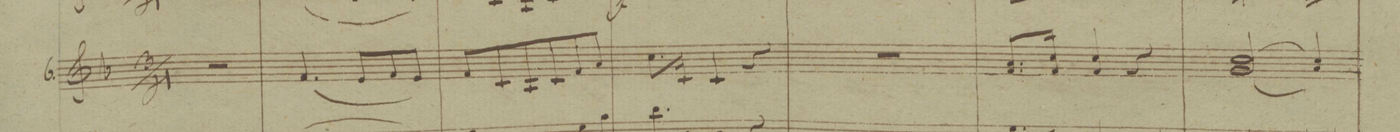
**kern	**dynam	**dynam
*I"6.	*	*
*clefG2	*	*
*k[b-]	*	*
*M3/4	*	*
2.r	.	.
=2	=2	=2
(4.f/	.	.
8e/L	.	.
8f/	.	.
8e/J)	.	.
=3	=3	=3
*2\right	*	*
8f/L	.	<
8c/	.	.
8A/	.	.
8c/	.	.
8f/	.	.
8a/J	.	[[
=4	=4	=4
8.cc\L	.	f
16c/Jk	.	.
4c/	.	.
4r	.	.
=5	=5	=5
2.r	.	.
=6	=6	=6
8.f/L 8.a	.	.
16f/Jk 16cc	.	.
4f/ 4cc	.	.
4r	.	.
=7	=7	=7
(2g/ [2cc	.	.
4a/) 4cc]	.	.
=8	=8	=8
*-	*-	*-
